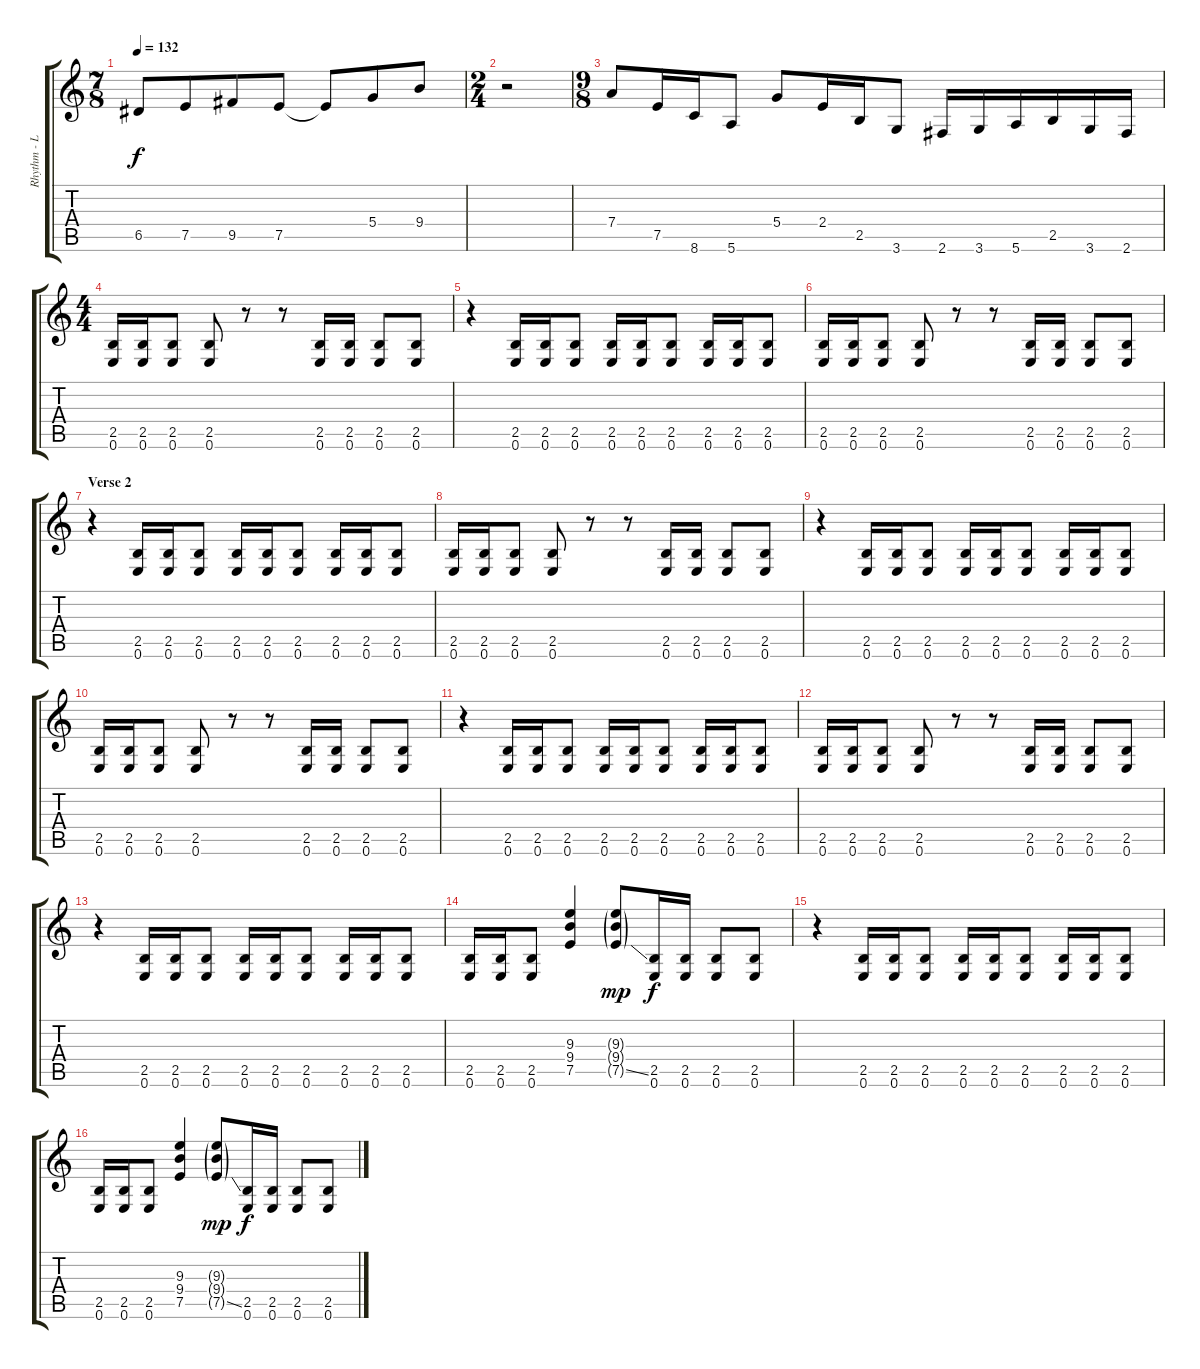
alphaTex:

\track ("Rhythm - Lead Guitar" "Rhythm - L") {instrument distortionguitar}
\staff {score tabs}
\tuning (E4 B3 G3 D3 A2 E2) {hide}
\ts (7 8)
\tempo 132
\clef g2
\ks c
6.5.8{dy f} 7.5.8 9.5.8 7.5.8 7.5{t}.8 5.4.8 9.4.8 |
\ts (2 4)
r.2 |
\ts (9 8)
7.4.8 7.5.16 8.6.16 5.6.8 5.4.8 2.4.16 2.5.16 3.6.8 2.6.16 3.6.16 5.6.16 2.5.16 3.6.16 2.6.16 |
\ts (4 4)
(2.5 0.6).16 (2.5 0.6).16 (2.5 0.6).8 (2.5 0.6).8 r.8 r.8 (2.5 0.6).16 (2.5 0.6).16 (2.5 0.6).8 (2.5 0.6).8 |
r.4 (2.5 0.6).16 (2.5 0.6).16 (2.5 0.6).8 (2.5 0.6).16 (2.5 0.6).16 (2.5 0.6).8 (2.5 0.6).16 (2.5 0.6).16 (2.5 0.6).8 |
(2.5 0.6).16 (2.5 0.6).16 (2.5 0.6).8 (2.5 0.6).8 r.8 r.8 (2.5 0.6).16 (2.5 0.6).16 (2.5 0.6).8 (2.5 0.6).8 |
\section ("" "Verse 2")
r.4 (2.5 0.6).16 (2.5 0.6).16 (2.5 0.6).8 (2.5 0.6).16 (2.5 0.6).16 (2.5 0.6).8 (2.5 0.6).16 (2.5 0.6).16 (2.5 0.6).8 |
(2.5 0.6).16 (2.5 0.6).16 (2.5 0.6).8 (2.5 0.6).8 r.8 r.8 (2.5 0.6).16 (2.5 0.6).16 (2.5 0.6).8 (2.5 0.6).8 |
r.4 (2.5 0.6).16 (2.5 0.6).16 (2.5 0.6).8 (2.5 0.6).16 (2.5 0.6).16 (2.5 0.6).8 (2.5 0.6).16 (2.5 0.6).16 (2.5 0.6).8 |
(2.5 0.6).16 (2.5 0.6).16 (2.5 0.6).8 (2.5 0.6).8 r.8 r.8 (2.5 0.6).16 (2.5 0.6).16 (2.5 0.6).8 (2.5 0.6).8 |
r.4 (2.5 0.6).16 (2.5 0.6).16 (2.5 0.6).8 (2.5 0.6).16 (2.5 0.6).16 (2.5 0.6).8 (2.5 0.6).16 (2.5 0.6).16 (2.5 0.6).8 |
(2.5 0.6).16 (2.5 0.6).16 (2.5 0.6).8 (2.5 0.6).8 r.8 r.8 (2.5 0.6).16 (2.5 0.6).16 (2.5 0.6).8 (2.5 0.6).8 |
r.4 (2.5 0.6).16 (2.5 0.6).16 (2.5 0.6).8 (2.5 0.6).16 (2.5 0.6).16 (2.5 0.6).8 (2.5 0.6).16 (2.5 0.6).16 (2.5 0.6).8 |
(2.5 0.6).16 (2.5 0.6).16 (2.5 0.6).8 (9.3 9.4 7.5).4 (9.3{g} 9.4{g} 7.5{ss g}).8{dy mp} (2.5 0.6).16{dy f} (2.5 0.6).16 (2.5 0.6).8 (2.5 0.6).8 |
r.4 (2.5 0.6).16 (2.5 0.6).16 (2.5 0.6).8 (2.5 0.6).16 (2.5 0.6).16 (2.5 0.6).8 (2.5 0.6).16 (2.5 0.6).16 (2.5 0.6).8 |
(2.5 0.6).16 (2.5 0.6).16 (2.5 0.6).8 (9.3 9.4 7.5).4 (9.3{g} 9.4{g} 7.5{ss g}).8{dy mp} (2.5 0.6).16{dy f} (2.5 0.6).16 (2.5 0.6).8 (2.5 0.6).8
